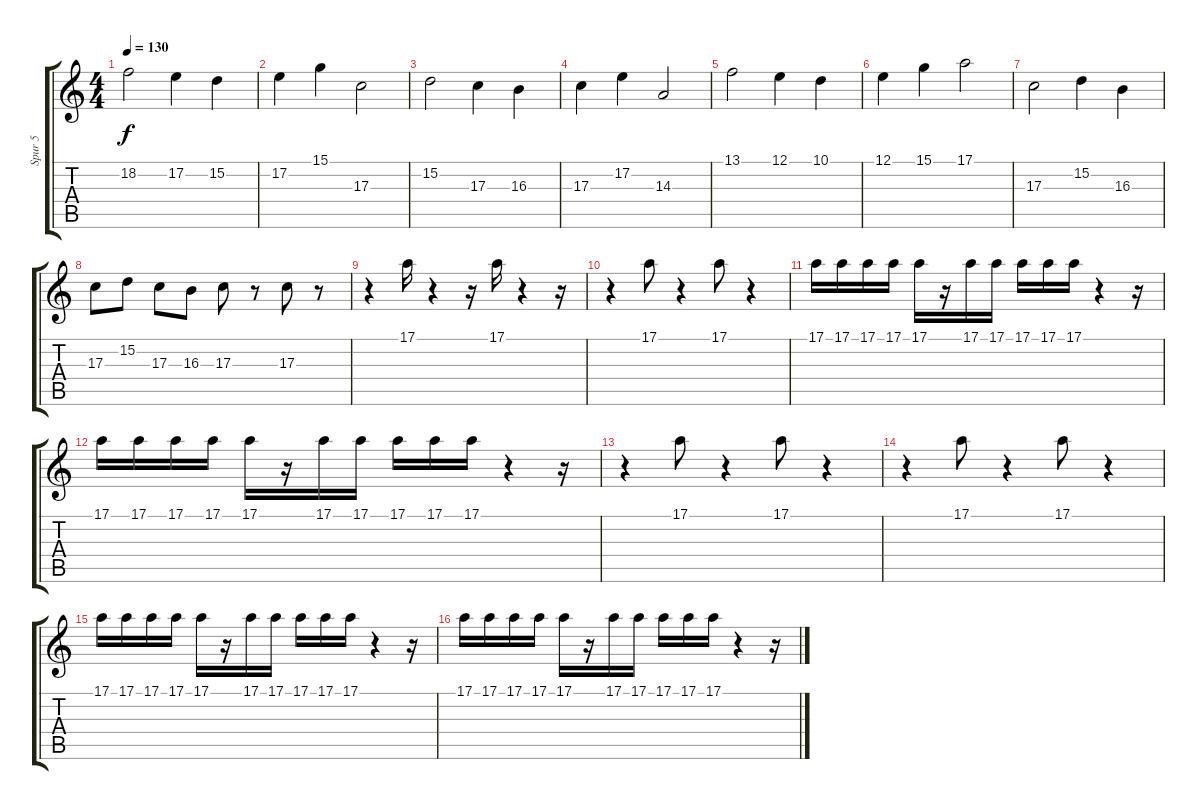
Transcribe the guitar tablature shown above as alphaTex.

\track ("Spur 5" "Spur 5") {instrument violin}
\staff {score tabs}
\tuning (E4 B3 G3 D3 A2 E2) {hide}
\ts (4 4)
\tempo 130
\clef g2
\ks c
18.2.2{dy f} 17.2.4 15.2.4 |
17.2.4 15.1.4 17.3.2 |
15.2.2 17.3.4 16.3.4 |
17.3.4 17.2.4 14.3.2 |
13.1.2 12.1.4 10.1.4 |
12.1.4 15.1.4 17.1.2 |
17.3.2 15.2.4 16.3.4 |
17.3.8 15.2.8 17.3.8 16.3.8 17.3.8 r.8 17.3.8 r.8 |
r.4 17.1.16 r.4 r.16 17.1.16 r.4 r.16 |
r.4 17.1.8 r.4 17.1.8 r.4 |
17.1.16 17.1.16 17.1.16 17.1.16 17.1.16 r.16 17.1.16 17.1.16 17.1.16 17.1.16 17.1.16 r.4 r.16 |
17.1.16 17.1.16 17.1.16 17.1.16 17.1.16 r.16 17.1.16 17.1.16 17.1.16 17.1.16 17.1.16 r.4 r.16 |
r.4 17.1.8 r.4 17.1.8 r.4 |
r.4 17.1.8 r.4 17.1.8 r.4 |
17.1.16 17.1.16 17.1.16 17.1.16 17.1.16 r.16 17.1.16 17.1.16 17.1.16 17.1.16 17.1.16 r.4 r.16 |
17.1.16 17.1.16 17.1.16 17.1.16 17.1.16 r.16 17.1.16 17.1.16 17.1.16 17.1.16 17.1.16 r.4 r.16
